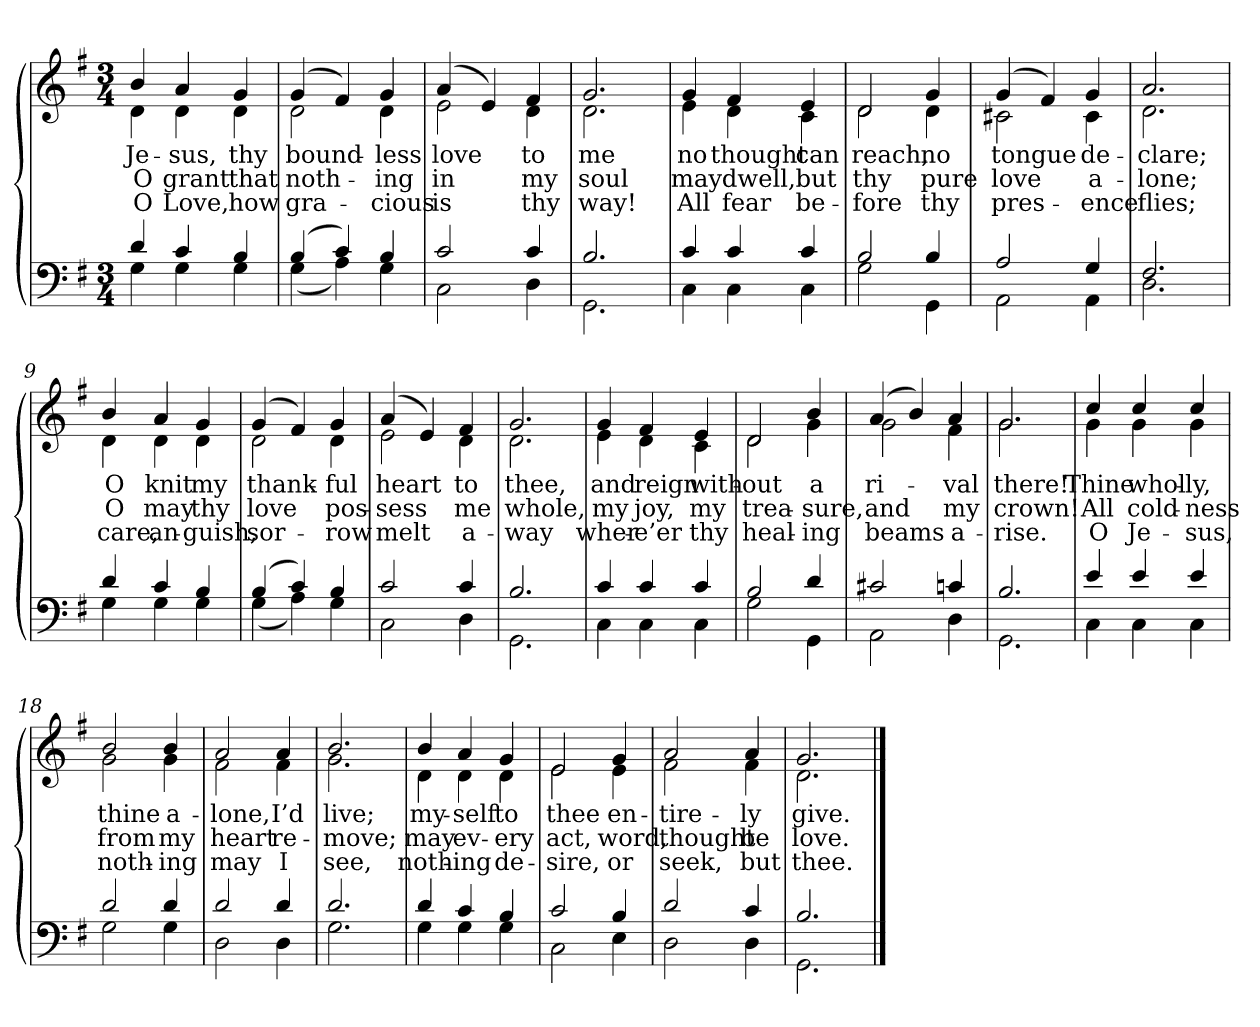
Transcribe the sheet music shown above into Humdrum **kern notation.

**kern	**kern	**text	**text	**text
*part2	*part1	*part1	*part1	*part1
*staff2	*staff1	*staff1	*staff1	*staff1
*clefF4	*clefG2	*	*	*
*k[f#]	*k[f#]	*	*	*
*M3/4	*M3/4	*	*	*
=1	=1	=1	=1	=1
*^	*	*	*	*
!	!	!LO:TX:b:i:t=Verse	!	!	!
!	!	!	!LO:LY:b	!LO:LY:b	!LO:LY:b
*	*	*^	*	*	*
4d/	4G\	4b/	4d\	Je-	O	O
!	!	!	!	!LO:LY:b	!LO:LY:b	!LO:LY:b
4c/	4G\	4a/	4d\	-sus,	grant	Love,
!	!	!	!	!LO:LY:b	!LO:LY:b	!LO:LY:b
4B/	4G\	4g/	4d\	thy	that	how
=2	=2	=2	=2	=2	=2	=2
!	!	!	!	!LO:LY:b	!LO:LY:b	!LO:LY:b
(>4B/	(<4G\	(>4g/	2d\	bound-	noth-	gra-
4c/)	4A\)	4f#/)	.	.	.	.
!	!	!	!	!LO:LY:b	!LO:LY:b	!LO:LY:b
4B/	4G\	4g/	4d\	-less	-ing	-cious
=3	=3	=3	=3	=3	=3	=3
!	!	!	!	!LO:LY:b	!LO:LY:b	!LO:LY:b
2c/	2C\	(>4a/	2e\	love	in	is
.	.	4e/)	.	.	.	.
!	!	!	!	!LO:LY:b	!LO:LY:b	!LO:LY:b
4c/	4D\	4f#/	4d\	to	my	thy
=4	=4	=4	=4	=4	=4	=4
!	!	!	!	!LO:LY:b	!LO:LY:b	!LO:LY:b
2.B/	2.GG\	2.g/	2.d\	me	soul	way!
!!LO:LB:g=z	!!
=5	=5	=5	=5	=5	=5	=5
!	!	!	!	!LO:LY:b	!LO:LY:b	!LO:LY:b
4c/	4C\	4g/	4e\	no	may	All
!	!	!	!	!LO:LY:b	!LO:LY:b	!LO:LY:b
4c/	4C\	4f#/	4d\	thought	dwell,	fear
!	!	!	!	!LO:LY:b	!LO:LY:b	!LO:LY:b
4c/	4C\	4e/	4c\	can	but	be-
=6	=6	=6	=6	=6	=6	=6
!	!	!	!	!LO:LY:b	!LO:LY:b	!LO:LY:b
2B/	2G\	2d/	2d\	reach,	thy	-fore
!	!	!	!	!LO:LY:b	!LO:LY:b	!LO:LY:b
4B/	4GG\	4g/	4d\	no	pure	thy
=7	=7	=7	=7	=7	=7	=7
!	!	!	!	!LO:LY:b	!LO:LY:b	!LO:LY:b
2A/	2AA\	(>4g/	2c#X\	tongue	love	pres-
.	.	4f#/)	.	.	.	.
!	!	!	!	!LO:LY:b	!LO:LY:b	!LO:LY:b
4G/	4AA\	4g/	4c#\	de-	a-	-ence
=8	=8	=8	=8	=8	=8	=8
!	!	!	!	!LO:LY:b	!LO:LY:b	!LO:LY:b
2.F#/	2.D\	2.a/	2.d\	-clare;	-lone;	flies;
!!LO:LB:g=z	!!
=9	=9	=9	=9	=9	=9	=9
!	!	!	!	!LO:LY:b	!LO:LY:b	!LO:LY:b
4d/	4G\	4b/	4d\	O	O	care,
!	!	!	!	!LO:LY:b	!LO:LY:b	!LO:LY:b
4c/	4G\	4a/	4d\	knit	may	an-
!	!	!	!	!LO:LY:b	!LO:LY:b	!LO:LY:b
4B/	4G\	4g/	4d\	my	thy	-guish,
=10	=10	=10	=10	=10	=10	=10
!	!	!	!	!LO:LY:b	!LO:LY:b	!LO:LY:b
(>4B/	(<4G\	(>4g/	2d\	thank-	love	sor-
4c/)	4A\)	4f#/)	.	.	.	.
!	!	!	!	!LO:LY:b	!LO:LY:b	!LO:LY:b
4B/	4G\	4g/	4d\	-ful	pos-	-row
=11	=11	=11	=11	=11	=11	=11
!	!	!	!	!LO:LY:b	!LO:LY:b	!LO:LY:b
2c/	2C\	(>4a/	2e\	heart	-sess	melt
.	.	4e/)	.	.	.	.
!	!	!	!	!LO:LY:b	!LO:LY:b	!LO:LY:b
4c/	4D\	4f#/	4d\	to	me	a-
=12	=12	=12	=12	=12	=12	=12
!	!	!	!	!LO:LY:b	!LO:LY:b	!LO:LY:b
2.B/	2.GG\	2.g/	2.d\	thee,	whole,	-way
!!LO:LB:g=z	!!
=13	=13	=13	=13	=13	=13	=13
!	!	!	!	!LO:LY:b	!LO:LY:b	!LO:LY:b
4c/	4C\	4g/	4e\	and	my	wher-
!	!	!	!	!LO:LY:b	!LO:LY:b	!LO:LY:b
4c/	4C\	4f#/	4d\	reign	joy,	-e’er
!	!	!	!	!LO:LY:b	!LO:LY:b	!LO:LY:b
4c/	4C\	4e/	4c\	with-	my	thy
=14	=14	=14	=14	=14	=14	=14
!	!	!	!	!LO:LY:b	!LO:LY:b	!LO:LY:b
2B/	2G\	2d/	2d\	-out	trea-	heal-
!	!	!	!	!LO:LY:b	!LO:LY:b	!LO:LY:b
4d/	4GG\	4b/	4g\	a	-sure,	-ing
=15	=15	=15	=15	=15	=15	=15
!	!	!	!	!LO:LY:b	!LO:LY:b	!LO:LY:b
2c#X/	2AA\	(>4a/	2g\	ri-	and	beams
.	.	4b/)	.	.	.	.
!	!	!	!	!LO:LY:b	!LO:LY:b	!LO:LY:b
4cn/	4D\	4a/	4f#\	-val	my	a-
=16	=16	=16	=16	=16	=16	=16
!	!	!	!	!LO:LY:b	!LO:LY:b	!LO:LY:b
2.B/	2.GG\	2.g/	2.g\	there!	crown!	-rise.
!!LO:LB:g=z	!!
=17	=17	=17	=17	=17	=17	=17
!	!	!	!	!LO:LY:b	!LO:LY:b	!LO:LY:b
4e/	4C\	4cc/	4g\	Thine	All	O
!	!	!	!	!LO:LY:b	!LO:LY:b	!LO:LY:b
4e/	4C\	4cc/	4g\	whol-	cold-	Je-
!	!	!	!	!LO:LY:b	!LO:LY:b	!LO:LY:b
4e/	4C\	4cc/	4g\	-ly,	-ness	-sus,
=18	=18	=18	=18	=18	=18	=18
!	!	!	!	!LO:LY:b	!LO:LY:b	!LO:LY:b
2d/	2G\	2b/	2g\	thine	from	noth-
!	!	!	!	!LO:LY:b	!LO:LY:b	!LO:LY:b
4d/	4G\	4b/	4g\	a-	my	-ing
=19	=19	=19	=19	=19	=19	=19
!	!	!	!	!LO:LY:b	!LO:LY:b	!LO:LY:b
2d/	2D\	2a/	2f#\	-lone,	heart	may
!	!	!	!	!LO:LY:b	!LO:LY:b	!LO:LY:b
4d/	4D\	4a/	4f#\	I’d	re-	I
=20	=20	=20	=20	=20	=20	=20
!	!	!	!	!LO:LY:b	!LO:LY:b	!LO:LY:b
2.d/	2.G\	2.b/	2.g\	live;	-move;	see,
!!LO:LB:g=z	!!
=21	=21	=21	=21	=21	=21	=21
!	!	!	!	!LO:LY:b	!LO:LY:b	!LO:LY:b
4d/	4G\	4b/	4d\	my-	may	noth-
!	!	!	!	!LO:LY:b	!LO:LY:b	!LO:LY:b
4c/	4G\	4a/	4d\	-self	ev-	-ing
!	!	!	!	!LO:LY:b	!LO:LY:b	!LO:LY:b
4B/	4G\	4g/	4d\	to	-ery	de-
=22	=22	=22	=22	=22	=22	=22
!	!	!	!	!LO:LY:b	!LO:LY:b	!LO:LY:b
2c/	2C\	2e/	2e\	thee	act,	-sire,
!	!	!	!	!LO:LY:b	!LO:LY:b	!LO:LY:b
4B/	4E\	4g/	4e\	en-	word,	or
=23	=23	=23	=23	=23	=23	=23
!	!	!	!	!LO:LY:b	!LO:LY:b	!LO:LY:b
2d/	2D\	2a/	2f#\	-tire-	thought	seek,
!	!	!	!	!LO:LY:b	!LO:LY:b	!LO:LY:b
4c/	4D\	4a/	4f#\	-ly	be	but
=24	=24	=24	=24	=24	=24	=24
!	!	!	!	!LO:LY:b	!LO:LY:b	!LO:LY:b
2.B/	2.GG\	2.g/	2.d\	give.	love.	thee.
*v	*v	*	*	*	*	*
*	*v	*v	*	*	*
==	==	==	==	==
*-	*-	*-	*-	*-
